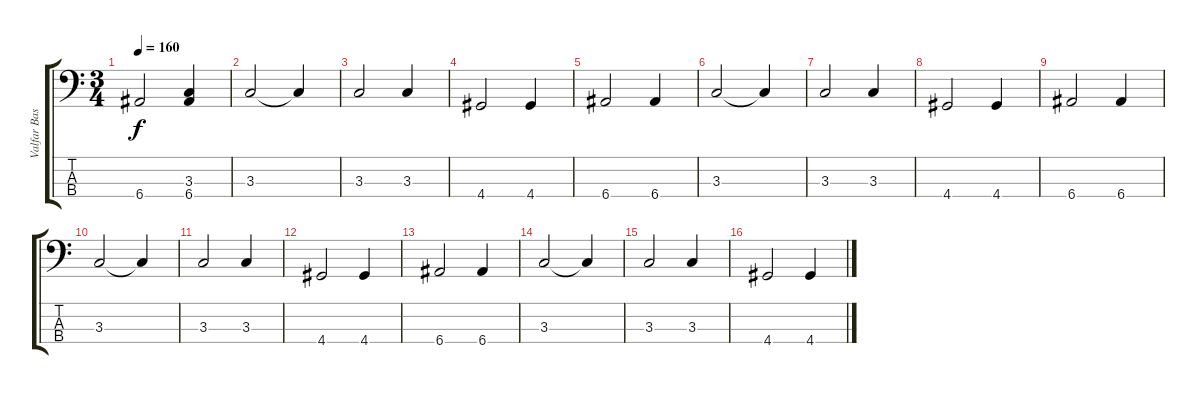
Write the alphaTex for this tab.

\track ("Valfar Bass" "Valfar Bas") {instrument electricbasspick}
\staff {score tabs}
\tuning (G2 D2 A1 E1) {hide}
\ts (3 4)
\tempo 160
\clef f4
\ks c
6.4.2{dy f} (3.3{t} 6.4).4 |
3.3.2 3.3{t}.4 |
3.3.2 3.3.4 |
4.4.2 4.4.4 |
6.4.2 6.4.4 |
3.3.2 3.3{t}.4 |
3.3.2 3.3.4 |
4.4.2 4.4.4 |
6.4.2 6.4.4 |
3.3.2 3.3{t}.4 |
3.3.2 3.3.4 |
4.4.2 4.4.4 |
6.4.2 6.4.4 |
3.3.2 3.3{t}.4 |
3.3.2 3.3.4 |
4.4.2 4.4.4
